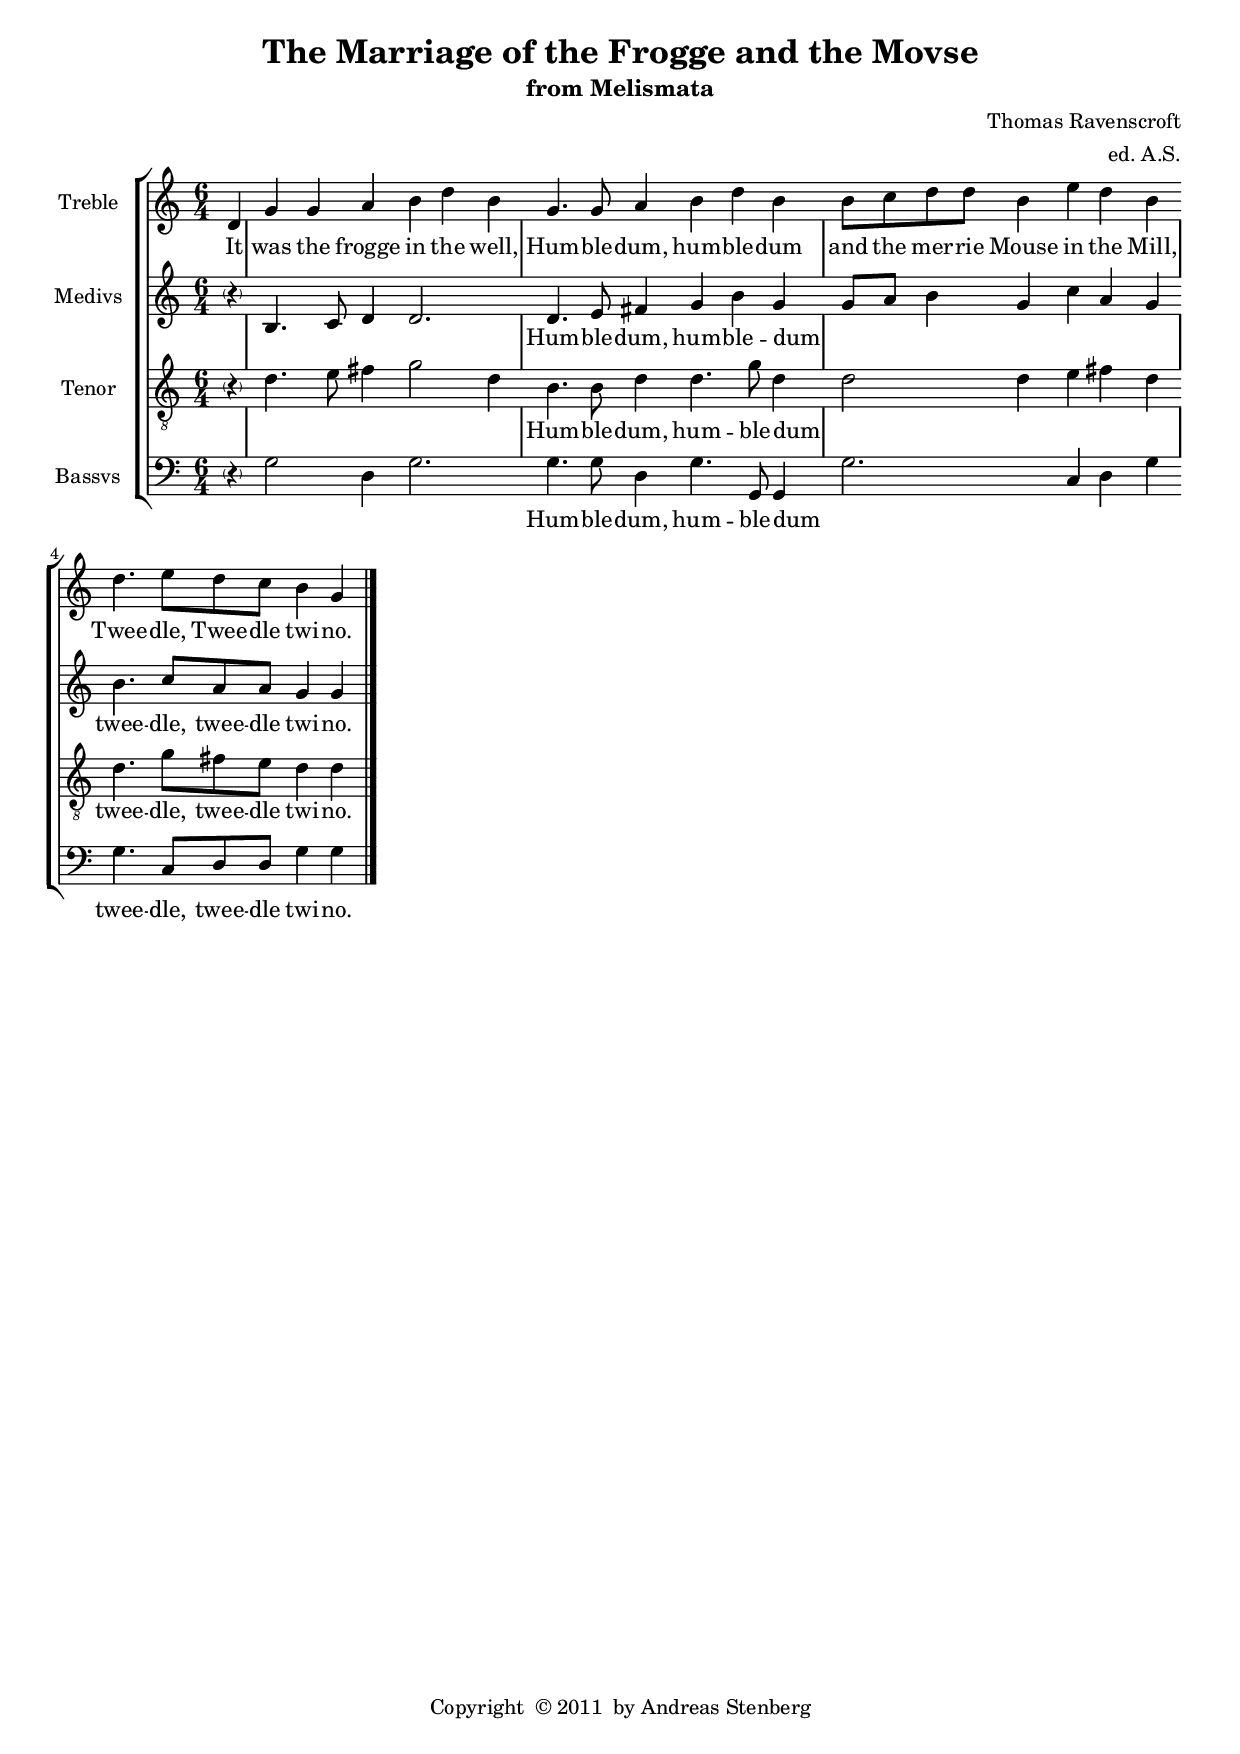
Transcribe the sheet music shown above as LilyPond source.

\version "2.14.0"
\include "deutsch.ly"

#(append! supported-clefs '(("mensural-f3" . ("clefs.mensural.f" 0 0))))
#(set-global-staff-size 18)

%incipit =
%#(define-music-function (parser location incipit-music) (ly:music?)
%  #{
%    \once \override Staff.InstrumentName #'self-alignment-X = #RIGHT            
%    \once \override Staff.InstrumentName #'self-alignment-Y = #UP
%    \once \override Staff.InstrumentName #'Y-offset = #4
%    \once \override Staff.InstrumentName #'padding = #0.3
%    \once \override Staff.InstrumentName #'stencil =
%    #(lambda (grob)
%       (let* ((instrument-name (ly:grob-property grob 'long-text))
%              (layout (ly:output-def-clone (ly:grob-layout grob)))
%              (music (make-music 'SequentialMusic
%                      'elements (list (make-music 'ContextSpeccedMusic
%                                        'context-type 'MensuralStaff
%                                        'element (make-music 'PropertySet
%                                                   'symbol 'instrumentName
%                                                   'value instrument-name))
%                                      $incipit-music)))
%              (score (ly:make-score music))
%              (mm (ly:output-def-lookup layout 'mm))
%              (indent (ly:output-def-lookup layout 'indent))
%              (width (ly:output-def-lookup layout 'incipit-width))
%              (incipit-width (if (number? width)
%                                 (* width mm)
%                                 (* indent 0.5))))
%         (ly:output-def-set-variable! layout 'indent (- indent incipit-width))
%         (ly:output-def-set-variable! layout 'line-width indent)
%         (ly:output-def-set-variable! layout 'ragged-right #f)
%         (ly:output-def-set-variable! layout 'ragged-last #f)
%         (ly:output-def-set-variable! layout 'system-count 1)
%         (ly:score-add-output-def! score layout)
%         (ly:grob-set-property! grob 'long-text
%               (markup #:score score))
%         (system-start-text::print grob)))
%  #})
%
%%%%%%%%%%%%%%%%%%%%%%%%%
\header {
	title = "The Marriage of the Frogge and the Movse" 
	subtitle = "from Melismata"
%	subsubtitle = 
	composer = "Thomas Ravenscroft"
	arranger = "ed. A.S."
%	poet = 
%	meter = 
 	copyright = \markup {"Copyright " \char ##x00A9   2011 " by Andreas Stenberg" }
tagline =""
	}

global = {
  \set Score.skipBars = ##t
  \key c \major
  \time 6/4
                                                    
  % the actual music 
  \skip 4
  \skip 1.*3
  \skip 4 *5

  % let finis bar go through all staves
  \override Staff.BarLine #'transparent = ##f

  % finis bar
  \bar "|."
}

discantusIncipit = <<
  \new MensuralVoice = "discantusIncipit" <<
    \repeat unfold 9 { s1 \noBreak }
    {
      \clef "petrucci-g"
      \key f \major
      \time 2/2
      g'4 \bar"|" g'4 a'4  b'4
    }
  >>
  \new Lyrics \lyricsto discantusIncipit { Ther were three Rauens }
>>

discantusNotes = {
  \relative c' {
    \clef "treble"
    \partial 4 
    d4 |
    g4 g a h d h |
    g4. g8 a4 h d h |
    h8 c d d h4  e d h |
    d4. e8 d c h4 g 
    
    
  }                              
}                              

discantusLyrics = \lyricmode {
	It was the frogge in the well,
	Hum -- ble -- dum, hum -- ble -- dum
	and the mer -- rie Mouse in the Mill,
	Twee -- dle, Twee -- dle twi -- no.
}

%altusIncipit = <<
%  \new MensuralVoice = "altusIncipit" <<
%    \repeat unfold 9 { s1 \noBreak }
%    {
%      \clef "petrucci-c3"
%      \key f \major
%      \time 2/2
%      r1 f'1.
%    }
%  >>
%  \new Lyrics \lyricsto altusIncipit { IV- }
%>>

altusNotes = {
  \relative c' {
    \clef "treble" 
    \partial 4                     
    \parenthesize r4 |
    h4.\melisma c8 d4 d2.\melismaEnd |
    d4. e8 fis4 g4 h g |
    g8\melisma a h4 g c4 a g\melismaEnd |
    h4. c8 a a g4 g 
  }
}

altusLyrics = \lyricmode {
	_
	Hum -- ble -- dum, hum -- ble -- dum
	_
	twee -- dle, twee -- dle twi -- no.
}
%tenorIncipit = <<                         
%  \new MensuralVoice = "tenorIncipit" <<
%    \repeat unfold 9 { s1 \noBreak }
%    {
%      \clef "petrucci-c4"
%      \key f \major
%      \time 2/2
%      r\longa
%      r\breve
%      r1 c'1.
%    }
%  >>
%  \new Lyrics \lyricsto tenorIncipit { IV- }
%>>

tenorNotes = {
  \relative c'  {
    \once \override Staff.VerticalAxisGroup #'minimum-Y-extent = #'(-6 . 3)
    \clef "treble_8"
    \partial 4 
    \parenthesize r4 
    d4.\melisma e8 fis4 g2 d4\melismaEnd
    h4. h8 d4 d4. g8 d4
    d2\melisma d4 e fis d\melismaEnd
    d4. g8 fis e d4 d
  }                                       
}

tenorLyrics = \lyricmode {
	_
	Hum -- ble -- dum, hum -- ble -- dum
	_
	twee -- dle, twee -- dle twi -- no.
}

%bassusIncipit = <<
%  \new MensuralVoice = "bassusIncipit" <<
%    \repeat unfold 9 { s1 \noBreak }
%    {
%      \clef "mensural-f"
%      \key f \major
%      \time 2/2
%      %% incipit
%      r\maxima
%      f1.
%    }
%  >>
%  \new Lyrics \lyricsto bassusIncipit { IV- }
%>>

bassusNotes = {
  \relative c {
    \clef "bass"
    \partial 4
    \parenthesize r4 
    g'2\melisma d4 g2.\melismaEnd
    g4. g8 d4 g4. g,8 g4
    g'2.\melisma c,4 d g\melismaEnd
    g4. c,8 d d g4 g
    
  }
}                                          

bassusLyrics = \lyricmode {
	_
	Hum -- ble -- dum, hum -- ble -- dum
	_
	twee -- dle, twee -- dle twi -- no.
}

%% Score block for printing
\score {
  <<
    \new StaffGroup = choirStaff <<
      \new Voice = "discantusNotes" <<
        \global
        \set Staff.instrumentName = #"Treble"
%        \incipit 
%        \discantusIncipit
        \discantusNotes
      >>
      \new Lyrics = "discantusLyrics" \lyricsto discantusNotes { \discantusLyrics }
      \new Voice = "altusNotes" <<
        \global
        \set Staff.instrumentName = #"Medivs"
%        \incipit \altusIncipit
        \altusNotes
      >>
      \new Lyrics = "altusLyrics" \lyricsto altusNotes { \altusLyrics }                         
      \new Voice = "tenorNotes" <<
        \global
        \set Staff.instrumentName = #"Tenor"
%        \incipit \tenorIncipit
        \tenorNotes
      >>
      \new Lyrics = "tenorLyrics" \lyricsto tenorNotes { \tenorLyrics }
      \new Voice = "bassusNotes" <<
        \global
        \set Staff.instrumentName = #"Bassvs"
%        \incipit \bassusIncipit
        \bassusNotes
      >>
    >>
      \new Lyrics = "bassusLyrics" \lyricsto bassusNotes { \bassusLyrics }
  >>
  \layout {
    \context {
      \Score
      %% no bar lines in staves or lyrics
      \override BarLine #'transparent = ##t
    }
    %% the next two instructions keep the lyrics between the bar lines
    \context {
      \Lyrics
      \consists "Bar_engraver"
      \consists "Separating_line_group_engraver"
    }
    \context {
      \Voice
      %% no slurs
      \override Slur #'transparent = ##t
      %% Comment in the below "\remove" command to allow line
      %% breaking also at those bar lines where a note overlaps
      %% into the next measure.  The command is commented out in this
      %% short example score, but especially for large scores, you
      %% will typically yield better line breaking and thus improve
      %% overall spacing if you comment in the following command.
      %%\remove "Forbid_line_break_engraver"
    }
%%    indent = 6\cm
%%    incipit-width = 4\cm
  }
}

%% ad more stanzas here by use of separate stanzas template

%% Score block for midi
\score {
  <<
    \new StaffGroup = choirStaff \with { midiInstrument ="choir aahs" }<<
      \new Voice = "discantusNotes" <<
        \global
        \set Staff.instrumentName = #"Discantus"
        \repeat unfold 3 \discantusNotes
      >>
      \new Voice = "altusNotes" <<
        \global
        \set Staff.instrumentName = #"Altus"
        \repeat unfold 3 \altusNotes
      >>
      \new Voice = "tenorNotes" <<
        \global
        \set Staff.instrumentName = #"Tenor"
        \repeat unfold 3 \tenorNotes
      >>
      \new Voice = "bassusNotes" <<
        \global
        \set Staff.instrumentName = #"Bassus"
        \repeat unfold 3 \bassusNotes
      >>
    >>
  >>
\midi {
	\context {
      \Score
      tempoWholesPerMinute = #(ly:make-moment 80 2)
      	}
}
  }
\pageBreak
\markup {
	\column {
		\fill-line {
			\hspace #0.1 % moves the column off the left margin;
			% can be removed if space on the page is tight
			\column {
				\line { \bold "2."
					\wordwrap-string #"The Frogge would a woing ride,
					
					humble dum, humble dum
					
					Sword and buckler by his side,
					
					tweedle, tweedle twino."
				}
				
				\vspace #0.5 % adds vertical spacing between verses
				\line { \bold "3."
					\wordwrap-string #"When he was upon his high horse set,
					
					humble dum, humble dum,
					
					His boots they shone as blacke as Jet,
					
					Tweedle, tweedle twino."
				}
				%% additional stanzas may be inserted by use of the additional stanzas template.
				\vspace #0.5 % adds vertical spacing between verses
				\line { \bold "4."
					\wordwrap-string #"When she came to the merry millpin,
					
					Humble dum, humble dum,
					
					Lady Mouse beene you within?
					
					tweedle, tweedle twino."
				}
				\vspace #0.5 % adds vertical spacing between verses
				\line { \bold "5."
					\wordwrap-string #"Then come out the dusty Mouse,
					
					humble dum, humble dum,
					
					I am Lady of this house,
					
					tweedle, tweedle twino."
				}
				\vspace #0.5
							\column {
				\line { \bold "6."
					\wordwrap-string #"Hast thou any minde of me?
					
					Humble dum, humble dum
					
					I have e'ne great minde of the.
					
					tweedle, tweedle twino."
				}
				
				\vspace #0.5 % adds vertical spacing between verses
				\line { \bold "7."
					\wordwrap-string #"Who shall this marriage make?
					
					humble dum, humble dum,
					
					Our Lord which is the rat,
					
					tweedle, tweedle twino."
				}

				
			}
			}
			\hspace #0.1  % adds horizontal spacing between columns;
			% if they are still too close, add more " " pairs
			% until the result looks good
			\column {
				%% additional stanzas may be inserted by use of the additional stanzas template.
%				\vspace #0.5 % adds vertical spacing between verses
				\line { \bold "8."
					\wordwrap-string #"What shall we have to our supper?
					
					humble dum, humble dum,
					
					Three beanes in a pound of butter,
					
					tweedle tweedle twingo."
				}
				\vspace #0.5 % adds vertical spacing between verses
				\line { \bold "9."
					\wordwrap-string #"
					When supper they were at,
					
					humble dum, humble dum
					
					The Frog, the Mouse and even the Rat,
					
					tweedle, tweedle twino."
				}
				\vspace #0.5 % adds vertical spacing between verses
			\line { \bold "10."
				\wordwrap-string #"Then came in gib our cat,
				
				humble dum, humble dum,
				
				And catcht the mouse even by the backe,
				
				Tweedle, tweedle twino."
			}
			\vspace #0.5 % adds vertical spacing between verses
			\line { \bold "11."
				\wordwrap-string #"Then did they separate,
				
				humble dum, humble dum,
				
				The frog leapt on the floore so flat,
				
				tweedle, tweedle twino."
			}
			\vspace #0.5 % adds vertical spacing between verses
			\line { \bold "12."
				\wordwrap-string #"Thwn came in Dicke our Drake,
				
				humble dum, humble dum,
				
				And drew the frogge even to the lake,
				
				tweedle, tweedle twino.
				"
			}
			\vspace #0.5 % adds vertical spacing between verses
			\line { \bold "13."
				\wordwrap-string #"The Rat run up the wall,
				
				humble dum, humble dum,
				
				A goodly company, the divelt goe with all,
				
				tweedle, twedle twino.
				"
			}
			}
			
			\hspace #0.1 % gives some extra space on the right margin;
			% can be removed if page space is tight
		}
		\vspace #0.5
	}
}

 
\paper {
	ragged-bottom = ##t
	ragged-last-bottom = ##t
	ragged-last = ##t
}

